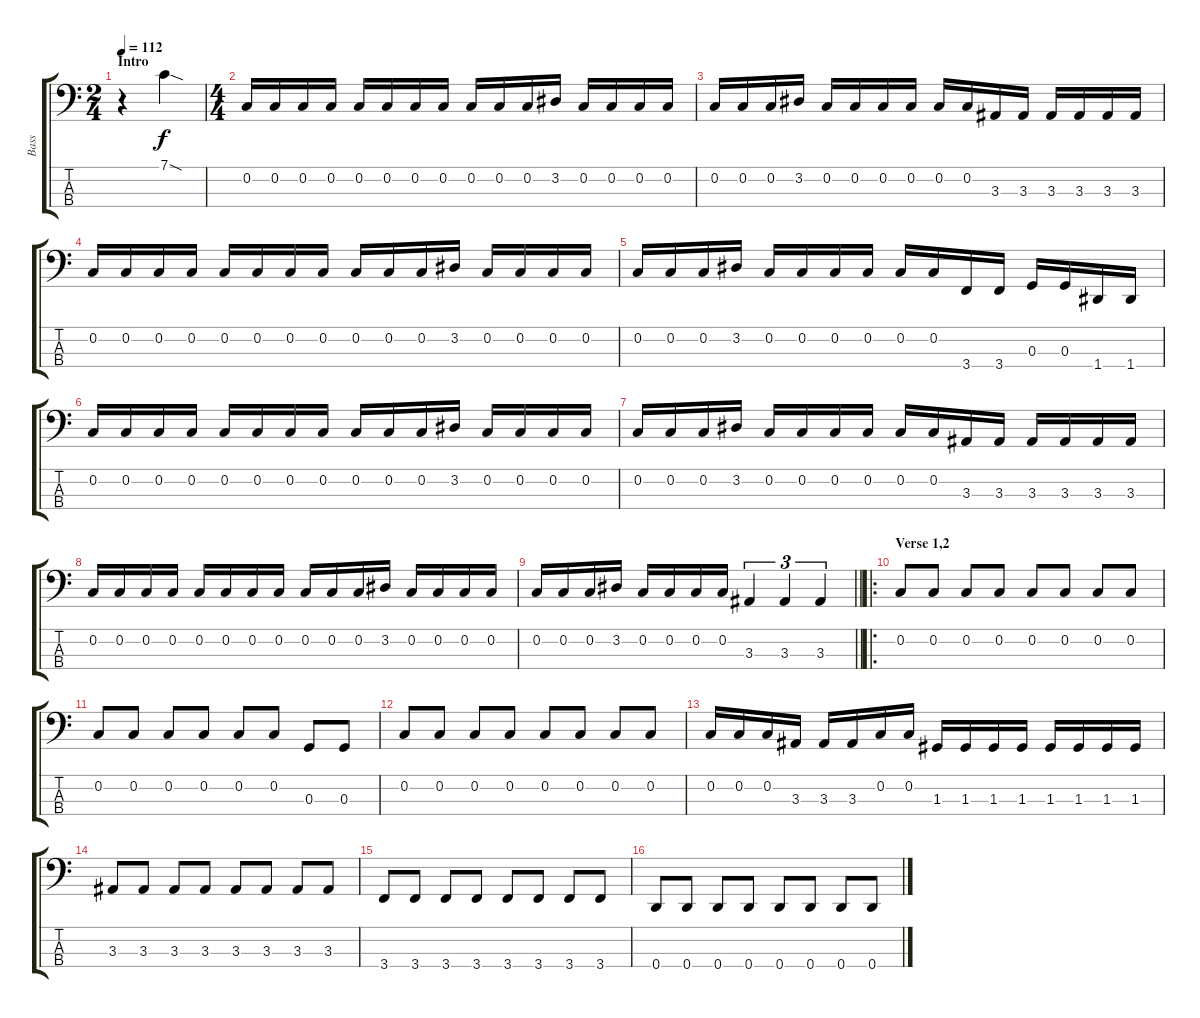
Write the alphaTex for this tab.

\track ("Bass" "Bass") {instrument electricbassfinger}
\staff {score tabs}
\tuning (F2 C2 G1 D1) {hide}
\ts (2 4)
\section ("" "Intro")
\tempo 112
\clef f4
\ks c
r.4{dy f instrument electricbassfinger} 7.1{sod}.4 |
\ts (4 4)
0.2.16 0.2.16 0.2.16 0.2.16 0.2.16 0.2.16 0.2.16 0.2.16 0.2.16 0.2.16 0.2.16 3.2.16 0.2.16 0.2.16 0.2.16 0.2.16 |
0.2.16 0.2.16 0.2.16 3.2.16 0.2.16 0.2.16 0.2.16 0.2.16 0.2.16 0.2.16 3.3.16 3.3.16 3.3.16 3.3.16 3.3.16 3.3.16 |
0.2.16 0.2.16 0.2.16 0.2.16 0.2.16 0.2.16 0.2.16 0.2.16 0.2.16 0.2.16 0.2.16 3.2.16 0.2.16 0.2.16 0.2.16 0.2.16 |
0.2.16 0.2.16 0.2.16 3.2.16 0.2.16 0.2.16 0.2.16 0.2.16 0.2.16 0.2.16 3.4.16 3.4.16 0.3.16 0.3.16 1.4.16 1.4.16 |
0.2.16 0.2.16 0.2.16 0.2.16 0.2.16 0.2.16 0.2.16 0.2.16 0.2.16 0.2.16 0.2.16 3.2.16 0.2.16 0.2.16 0.2.16 0.2.16 |
0.2.16 0.2.16 0.2.16 3.2.16 0.2.16 0.2.16 0.2.16 0.2.16 0.2.16 0.2.16 3.3.16 3.3.16 3.3.16 3.3.16 3.3.16 3.3.16 |
0.2.16 0.2.16 0.2.16 0.2.16 0.2.16 0.2.16 0.2.16 0.2.16 0.2.16 0.2.16 0.2.16 3.2.16 0.2.16 0.2.16 0.2.16 0.2.16 |
\barLineRight lightlight
0.2.16 0.2.16 0.2.16 3.2.16 0.2.16 0.2.16 0.2.16 0.2.16 3.3.4{tu (3 2)} 3.3.4{tu (3 2)} 3.3.4{tu (3 2)} |
\ro
\section ("" "Verse 1,2")
0.2.8 0.2.8 0.2.8 0.2.8 0.2.8 0.2.8 0.2.8 0.2.8 |
0.2.8 0.2.8 0.2.8 0.2.8 0.2.8 0.2.8 0.3.8 0.3.8 |
0.2.8 0.2.8 0.2.8 0.2.8 0.2.8 0.2.8 0.2.8 0.2.8 |
0.2.16 0.2.16 0.2.16 3.3.16 3.3.16 3.3.16 0.2.16 0.2.16 1.3.16 1.3.16 1.3.16 1.3.16 1.3.16 1.3.16 1.3.16 1.3.16 |
3.3.8 3.3.8 3.3.8 3.3.8 3.3.8 3.3.8 3.3.8 3.3.8 |
3.4.8 3.4.8 3.4.8 3.4.8 3.4.8 3.4.8 3.4.8 3.4.8 |
0.4.8 0.4.8 0.4.8 0.4.8 0.4.8 0.4.8 0.4.8 0.4.8
